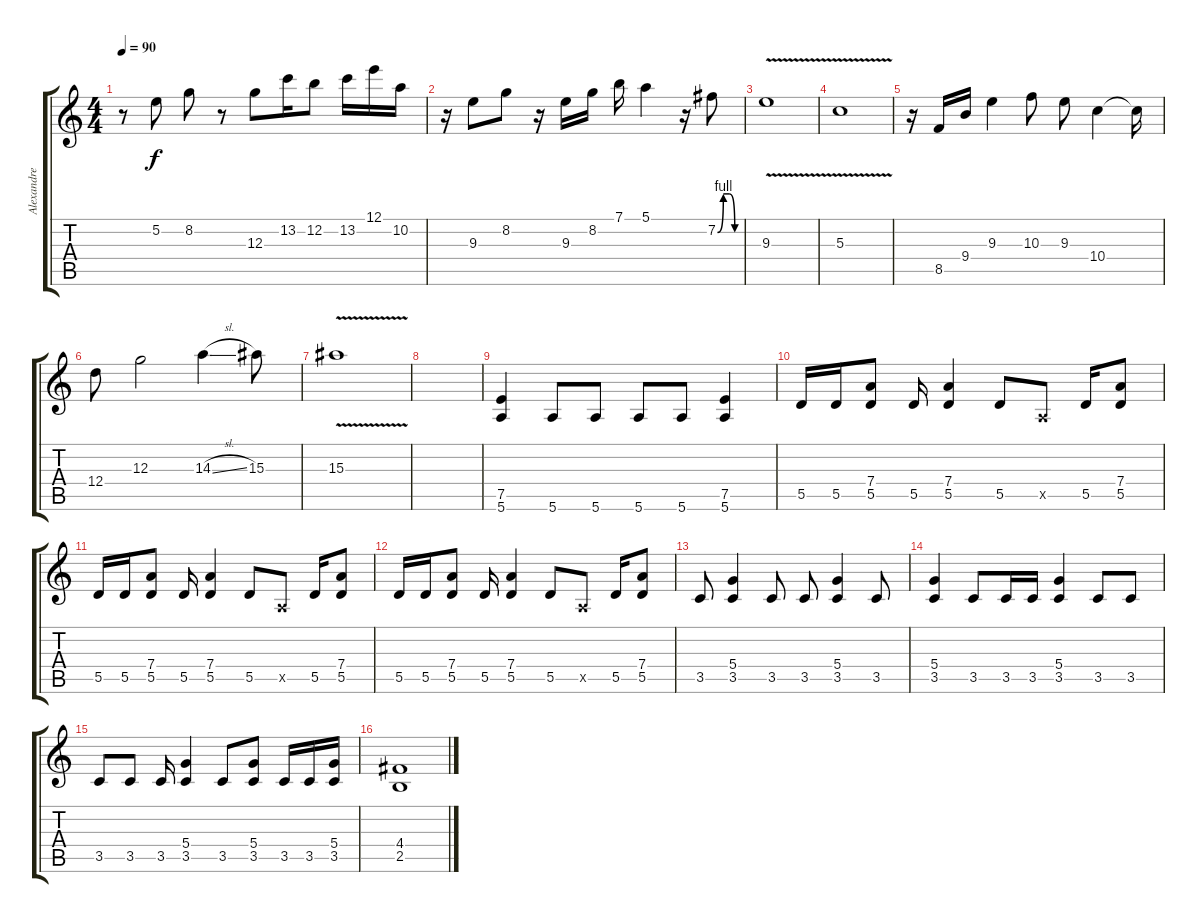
\track ("Alexandre B." "Alexandre ") {instrument overdrivenguitar}
\staff {score tabs}
\tuning (E4 B3 G3 D3 A2 E2) {hide}
\ts (4 4)
\tempo 90
\clef g2
\ks c
r.8{dy f} 5.2{t}.8 8.2.8 r.8 12.3.8 13.2.16 12.2.8 13.2.16 12.1.16 10.2.16 |
r.16 9.3.8 8.2.8 r.16 9.3.16 8.2.16 7.1.16 5.1.4 r.16 7.2{be (custom 0 0 15 4 30 4 45 0 60 0)}.8 |
9.3{v}.1 |
5.3{v}.1 |
r.16 8.5.16 9.4.16 9.3.4 10.3.8 9.3.8 10.4.4 10.4{t}.16 |
12.4.8 12.3.2 14.3{sl}.4 15.3.8 |
15.3{v}.1 |
|
(7.5 5.6).4{volume 9} 5.6.8 5.6.8 5.6.8 5.6.8 (7.5 5.6).4 |
5.5.16 5.5.16 (7.4 5.5).8 5.5.16 (7.4 5.5).4 5.5.8 0.5{x}.8 5.5.16 (7.4 5.5).8 |
5.5.16 5.5.16 (7.4 5.5).8 5.5.16 (7.4 5.5).4 5.5.8 0.5{x}.8 5.5.16 (7.4 5.5).8 |
5.5.16 5.5.16 (7.4 5.5).8 5.5.16 (7.4 5.5).4 5.5.8 0.5{x}.8 5.5.16 (7.4 5.5).8 |
3.5.8 (5.4 3.5).4 3.5.8 3.5.8 (5.4 3.5).4 3.5.8 |
(5.4 3.5).4 3.5.8 3.5.16 3.5.16 (5.4 3.5).4 3.5.8 3.5.8 |
3.5.8 3.5.8 3.5.16 (5.4 3.5).4 3.5.8 (5.4 3.5).8 3.5.16 3.5.16 (5.4 3.5).16 |
(4.4 2.5).1
